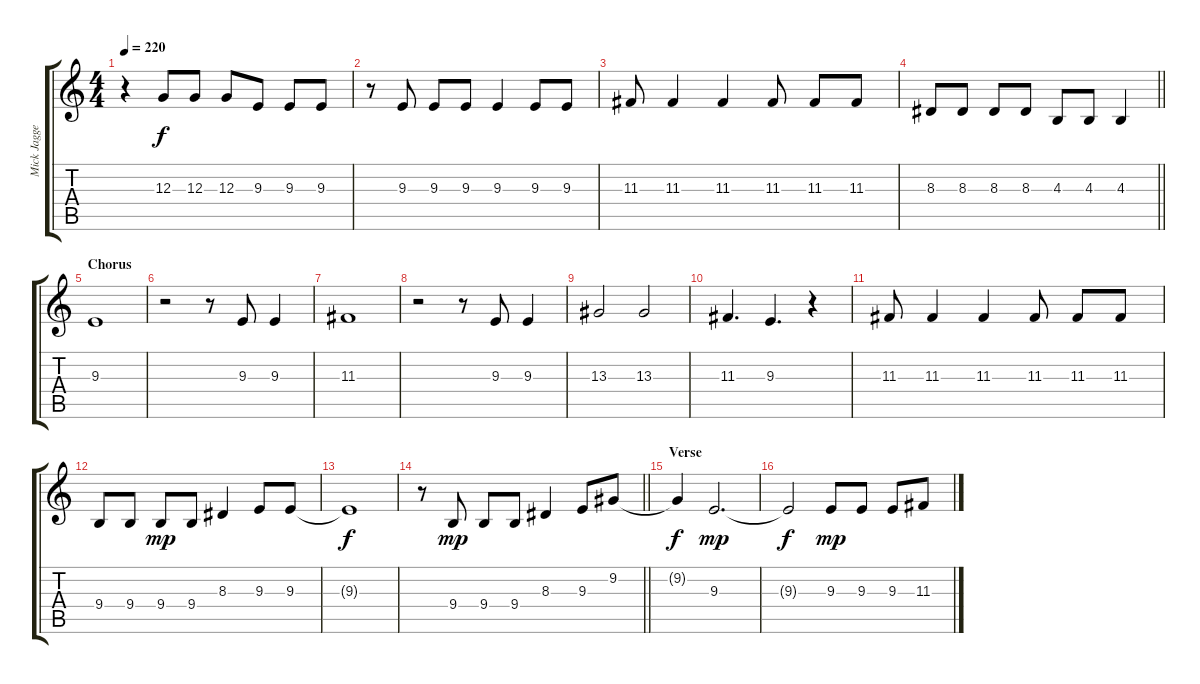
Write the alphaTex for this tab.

\track ("Mick Jagger" "Mick Jagge") {instrument trumpet}
\staff {score tabs}
\tuning (E4 B3 G3 D3 A2 E2) {hide}
\ts (4 4)
\tempo 220
\clef g2
\ks c
r.4{dy f} 12.3.8 12.3.8 12.3.8 9.3.8 9.3.8 9.3.8 |
r.8 9.3.8 9.3.8 9.3.8 9.3.4 9.3.8 9.3.8 |
11.3.8 11.3.4 11.3.4 11.3.8 11.3.8 11.3.8 |
\barLineRight lightlight
8.3.8 8.3.8 8.3.8 8.3.8 4.3.8 4.3.8 4.3.4 |
\section ("" "Chorus")
9.3.1 |
r.2 r.8 9.3.8 9.3.4 |
11.3.1 |
r.2 r.8 9.3.8 9.3.4 |
13.3.2 13.3.2 |
11.3.4{d} 9.3.4{d} r.4 |
11.3.8 11.3.4 11.3.4 11.3.8 11.3.8 11.3.8 |
9.4.8 9.4.8 9.4.8{dy mp} 9.4.8 8.3.4 9.3.8 9.3.8 |
9.3{t}.1{dy f} |
\barLineRight lightlight
r.8 9.4.8{dy mp} 9.4.8 9.4.8 8.3.4 9.3.8 9.2.8 |
\section ("" "Verse")
9.2{t}.4{dy f} 9.3.2{d dy mp} |
9.3{t}.2{dy f} 9.3.8{dy mp} 9.3.8 9.3.8 11.3.8
